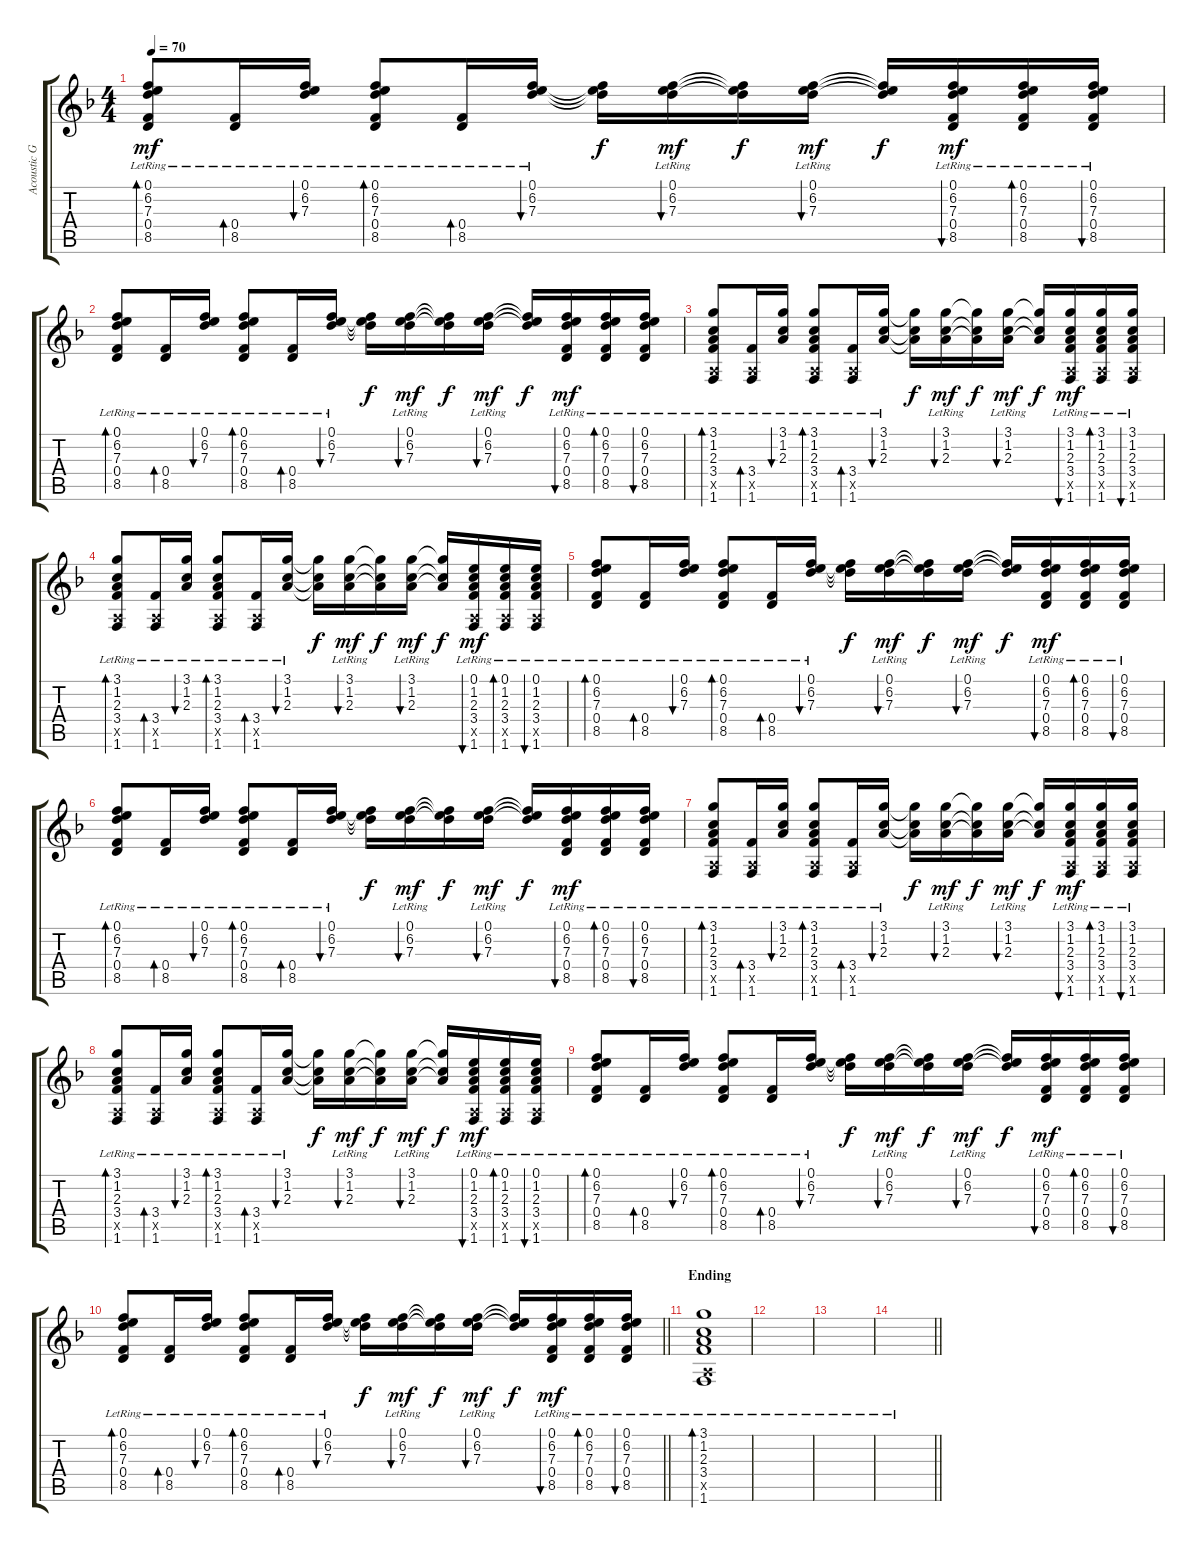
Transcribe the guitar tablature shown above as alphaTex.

\track ("Acoustic Guitar" "Acoustic G") {instrument acousticguitarsteel}
\staff {score tabs}
\tuning (E4 B3 G3 D3 A2 E2) {hide}
\ts (4 4)
\tempo 70
\clef g2
\ks f
(0.1{lr} 6.2{lr} 7.3{lr} 0.4{lr} 8.5).8{bd 30 dy mf} (0.4{lr} 8.5).16{bd 30} (0.1{lr} 6.2{lr} 7.3{lr}).16{bu 30} (0.1{lr} 6.2{lr} 7.3{lr} 0.4{lr} 8.5).8{bd 30} (0.4{lr} 8.5).16{bd 30} (0.1{lr} 6.2{lr} 7.3{lr}).16{bu 30} (0.1{t} 6.2{t} 7.3{t}).16{dy f} (0.1{lr} 6.2{lr} 7.3{lr}).16{bu 30 dy mf} (0.1{t} 6.2{t} 7.3{t}).16{dy f} (0.1{lr} 6.2{lr} 7.3{lr}).16{bu 30 dy mf} (0.1{t} 6.2{t} 7.3{t}).16{dy f} (0.1{lr} 6.2{lr} 7.3{lr} 0.4{lr} 8.5).16{bu 30 dy mf} (0.1{lr} 6.2{lr} 7.3{lr} 0.4{lr} 8.5).16{bd 30} (0.1{lr} 6.2{lr} 7.3{lr} 0.4{lr} 8.5).16{bu 30} |
(0.1{lr} 6.2{lr} 7.3{lr} 0.4{lr} 8.5).8{bd 30} (0.4{lr} 8.5).16{bd 30} (0.1{lr} 6.2{lr} 7.3{lr}).16{bu 30} (0.1{lr} 6.2{lr} 7.3{lr} 0.4{lr} 8.5).8{bd 30} (0.4{lr} 8.5).16{bd 30} (0.1{lr} 6.2{lr} 7.3{lr}).16{bu 30} (0.1{t} 6.2{t} 7.3{t}).16{dy f} (0.1{lr} 6.2{lr} 7.3{lr}).16{bu 30 dy mf} (0.1{t} 6.2{t} 7.3{t}).16{dy f} (0.1{lr} 6.2{lr} 7.3{lr}).16{bu 30 dy mf} (0.1{t} 6.2{t} 7.3{t}).16{dy f} (0.1{lr} 6.2{lr} 7.3{lr} 0.4{lr} 8.5).16{bu 30 dy mf} (0.1{lr} 6.2{lr} 7.3{lr} 0.4{lr} 8.5).16{bd 30} (0.1{lr} 6.2{lr} 7.3{lr} 0.4{lr} 8.5).16{bu 30} |
(3.1{lr} 1.2{lr} 2.3{lr} 3.4{lr} 0.5{x} 1.6{lr}).8{bd 30} (3.4{lr} 0.5{x} 1.6{lr}).16{bd 30} (3.1{lr} 1.2{lr} 2.3{lr}).16{bu 30} (3.1{lr} 1.2{lr} 2.3{lr} 3.4{lr} 0.5{x} 1.6{lr}).8{bd 30} (3.4{lr} 0.5{x} 1.6{lr}).16{bd 30} (3.1{lr} 1.2{lr} 2.3{lr}).16{bu 30} (3.1{t} 1.2{t} 2.3{t}).16{dy f} (3.1{lr} 1.2{lr} 2.3{lr}).16{bu 30 dy mf} (3.1{t} 1.2{t} 2.3{t}).16{dy f} (3.1{lr} 1.2{lr} 2.3{lr}).16{bu 30 dy mf} (3.1{t} 1.2{t} 2.3{t}).16{dy f} (3.1{lr} 1.2{lr} 2.3{lr} 3.4{lr} 0.5{x} 1.6{lr}).16{bu 30 dy mf} (3.1{lr} 1.2{lr} 2.3{lr} 3.4{lr} 0.5{x} 1.6{lr}).16{bd 30} (3.1{lr} 1.2{lr} 2.3{lr} 3.4{lr} 0.5{x} 1.6{lr}).16{bu 30} |
(3.1{lr} 1.2{lr} 2.3{lr} 3.4{lr} 0.5{x} 1.6{lr}).8{bd 30} (3.4{lr} 0.5{x} 1.6{lr}).16{bd 30} (3.1{lr} 1.2{lr} 2.3{lr}).16{bu 30} (3.1{lr} 1.2{lr} 2.3{lr} 3.4{lr} 0.5{x} 1.6{lr}).8{bd 30} (3.4{lr} 0.5{x} 1.6{lr}).16{bd 30} (3.1{lr} 1.2{lr} 2.3{lr}).16{bu 30} (3.1{t} 1.2{t} 2.3{t}).16{dy f} (3.1{lr} 1.2{lr} 2.3{lr}).16{bu 30 dy mf} (3.1{t} 1.2{t} 2.3{t}).16{dy f} (3.1{lr} 1.2{lr} 2.3{lr}).16{bu 30 dy mf} (3.1{t} 1.2{t} 2.3{t}).16{dy f} (0.1{lr} 1.2{lr} 2.3{lr} 3.4{lr} 0.5{x} 1.6{lr}).16{bu 30 dy mf} (0.1{lr} 1.2{lr} 2.3{lr} 3.4{lr} 0.5{x} 1.6{lr}).16{bd 30} (0.1{lr} 1.2{lr} 2.3{lr} 3.4{lr} 0.5{x} 1.6{lr}).16{bu 30} |
(0.1{lr} 6.2{lr} 7.3{lr} 0.4{lr} 8.5).8{bd 30} (0.4{lr} 8.5).16{bd 30} (0.1{lr} 6.2{lr} 7.3{lr}).16{bu 30} (0.1{lr} 6.2{lr} 7.3{lr} 0.4{lr} 8.5).8{bd 30} (0.4{lr} 8.5).16{bd 30} (0.1{lr} 6.2{lr} 7.3{lr}).16{bu 30} (0.1{t} 6.2{t} 7.3{t}).16{dy f} (0.1{lr} 6.2{lr} 7.3{lr}).16{bu 30 dy mf} (0.1{t} 6.2{t} 7.3{t}).16{dy f} (0.1{lr} 6.2{lr} 7.3{lr}).16{bu 30 dy mf} (0.1{t} 6.2{t} 7.3{t}).16{dy f} (0.1{lr} 6.2{lr} 7.3{lr} 0.4{lr} 8.5).16{bu 30 dy mf} (0.1{lr} 6.2{lr} 7.3{lr} 0.4{lr} 8.5).16{bd 30} (0.1{lr} 6.2{lr} 7.3{lr} 0.4{lr} 8.5).16{bu 30} |
(0.1{lr} 6.2{lr} 7.3{lr} 0.4{lr} 8.5).8{bd 30} (0.4{lr} 8.5).16{bd 30} (0.1{lr} 6.2{lr} 7.3{lr}).16{bu 30} (0.1{lr} 6.2{lr} 7.3{lr} 0.4{lr} 8.5).8{bd 30} (0.4{lr} 8.5).16{bd 30} (0.1{lr} 6.2{lr} 7.3{lr}).16{bu 30} (0.1{t} 6.2{t} 7.3{t}).16{dy f} (0.1{lr} 6.2{lr} 7.3{lr}).16{bu 30 dy mf} (0.1{t} 6.2{t} 7.3{t}).16{dy f} (0.1{lr} 6.2{lr} 7.3{lr}).16{bu 30 dy mf} (0.1{t} 6.2{t} 7.3{t}).16{dy f} (0.1{lr} 6.2{lr} 7.3{lr} 0.4{lr} 8.5).16{bu 30 dy mf} (0.1{lr} 6.2{lr} 7.3{lr} 0.4{lr} 8.5).16{bd 30} (0.1{lr} 6.2{lr} 7.3{lr} 0.4{lr} 8.5).16{bu 30} |
(3.1{lr} 1.2{lr} 2.3{lr} 3.4{lr} 0.5{x} 1.6{lr}).8{bd 30} (3.4{lr} 0.5{x} 1.6{lr}).16{bd 30} (3.1{lr} 1.2{lr} 2.3{lr}).16{bu 30} (3.1{lr} 1.2{lr} 2.3{lr} 3.4{lr} 0.5{x} 1.6{lr}).8{bd 30} (3.4{lr} 0.5{x} 1.6{lr}).16{bd 30} (3.1{lr} 1.2{lr} 2.3{lr}).16{bu 30} (3.1{t} 1.2{t} 2.3{t}).16{dy f} (3.1{lr} 1.2{lr} 2.3{lr}).16{bu 30 dy mf} (3.1{t} 1.2{t} 2.3{t}).16{dy f} (3.1{lr} 1.2{lr} 2.3{lr}).16{bu 30 dy mf} (3.1{t} 1.2{t} 2.3{t}).16{dy f} (3.1{lr} 1.2{lr} 2.3{lr} 3.4{lr} 0.5{x} 1.6{lr}).16{bu 30 dy mf} (3.1{lr} 1.2{lr} 2.3{lr} 3.4{lr} 0.5{x} 1.6{lr}).16{bd 30} (3.1{lr} 1.2{lr} 2.3{lr} 3.4{lr} 0.5{x} 1.6{lr}).16{bu 30} |
(3.1{lr} 1.2{lr} 2.3{lr} 3.4{lr} 0.5{x} 1.6{lr}).8{bd 30} (3.4{lr} 0.5{x} 1.6{lr}).16{bd 30} (3.1{lr} 1.2{lr} 2.3{lr}).16{bu 30} (3.1{lr} 1.2{lr} 2.3{lr} 3.4{lr} 0.5{x} 1.6{lr}).8{bd 30} (3.4{lr} 0.5{x} 1.6{lr}).16{bd 30} (3.1{lr} 1.2{lr} 2.3{lr}).16{bu 30} (3.1{t} 1.2{t} 2.3{t}).16{dy f} (3.1{lr} 1.2{lr} 2.3{lr}).16{bu 30 dy mf} (3.1{t} 1.2{t} 2.3{t}).16{dy f} (3.1{lr} 1.2{lr} 2.3{lr}).16{bu 30 dy mf} (3.1{t} 1.2{t} 2.3{t}).16{dy f} (0.1{lr} 1.2{lr} 2.3{lr} 3.4{lr} 0.5{x} 1.6{lr}).16{bu 30 dy mf} (0.1{lr} 1.2{lr} 2.3{lr} 3.4{lr} 0.5{x} 1.6{lr}).16{bd 30} (0.1{lr} 1.2{lr} 2.3{lr} 3.4{lr} 0.5{x} 1.6{lr}).16{bu 30} |
(0.1{lr} 6.2{lr} 7.3{lr} 0.4{lr} 8.5).8{bd 30} (0.4{lr} 8.5).16{bd 30} (0.1{lr} 6.2{lr} 7.3{lr}).16{bu 30} (0.1{lr} 6.2{lr} 7.3{lr} 0.4{lr} 8.5).8{bd 30} (0.4{lr} 8.5).16{bd 30} (0.1{lr} 6.2{lr} 7.3{lr}).16{bu 30} (0.1{t} 6.2{t} 7.3{t}).16{dy f} (0.1{lr} 6.2{lr} 7.3{lr}).16{bu 30 dy mf} (0.1{t} 6.2{t} 7.3{t}).16{dy f} (0.1{lr} 6.2{lr} 7.3{lr}).16{bu 30 dy mf} (0.1{t} 6.2{t} 7.3{t}).16{dy f} (0.1{lr} 6.2{lr} 7.3{lr} 0.4{lr} 8.5).16{bu 30 dy mf} (0.1{lr} 6.2{lr} 7.3{lr} 0.4{lr} 8.5).16{bd 30} (0.1{lr} 6.2{lr} 7.3{lr} 0.4{lr} 8.5).16{bu 30} |
\barLineRight lightlight
(0.1{lr} 6.2{lr} 7.3{lr} 0.4{lr} 8.5).8{bd 30} (0.4{lr} 8.5).16{bd 30} (0.1{lr} 6.2{lr} 7.3{lr}).16{bu 30} (0.1{lr} 6.2{lr} 7.3{lr} 0.4{lr} 8.5).8{bd 30} (0.4{lr} 8.5).16{bd 30} (0.1{lr} 6.2{lr} 7.3{lr}).16{bu 30} (0.1{t} 6.2{t} 7.3{t}).16{dy f} (0.1{lr} 6.2{lr} 7.3{lr}).16{bu 30 dy mf} (0.1{t} 6.2{t} 7.3{t}).16{dy f} (0.1{lr} 6.2{lr} 7.3{lr}).16{bu 30 dy mf} (0.1{t} 6.2{t} 7.3{t}).16{dy f} (0.1{lr} 6.2{lr} 7.3{lr} 0.4{lr} 8.5).16{bu 30 dy mf} (0.1{lr} 6.2{lr} 7.3{lr} 0.4{lr} 8.5).16{bd 30} (0.1{lr} 6.2{lr} 7.3{lr} 0.4{lr} 8.5).16{bu 30} |
\section ("" "Ending")
(3.1{lr} 1.2{lr} 2.3{lr} 3.4{lr} 0.5{x} 1.6{lr}).1{bd 120} |
|
|
\barLineRight lightlight
